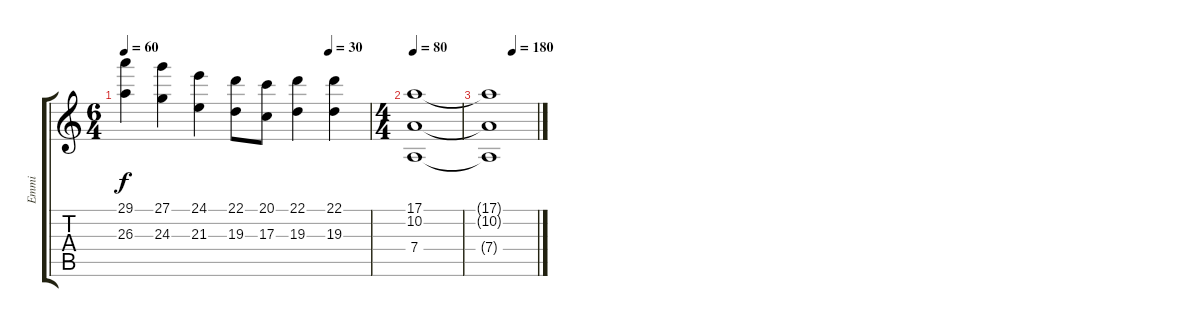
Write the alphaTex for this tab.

\track ("Emmi" "Emmi") {instrument stringensemble1}
\staff {score tabs}
\tuning (E4 B3 G3 D3 A2 E2) {hide}
\ts (6 4)
\tempo 60
\tempo (30 0.8333333333333334)
\clef g2
\ks c
(29.1 26.3).4{dy f} (27.1 24.3).4 (24.1 21.3).4 (22.1 19.3).8 (20.1 17.3).8 (22.1 19.3).4 (22.1 19.3).4 |
\ts (4 4)
\tempo 80
(17.1 10.2 7.4).1 |
\tempo (180 0.5)
(17.1{t} 10.2{t} 7.4{t}).1{volume 0}
